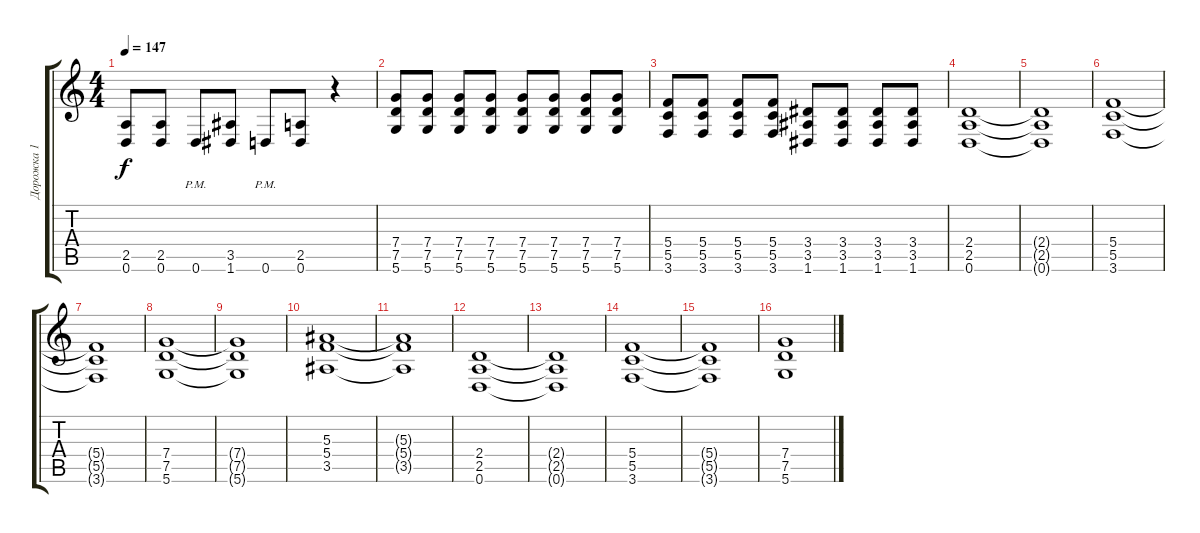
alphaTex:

\track ("Дорожка 1" "Дорожка 1") {instrument distortionguitar}
\staff {score tabs}
\tuning (D4 A3 F3 C3 G2 D2) {hide}
\ts (4 4)
\tempo 147
\clef g2
\ks c
(2.5 0.6).8{dy f} (2.5 0.6).8 0.6{pm}.8 (3.5 1.6).8 0.6{pm}.8 (2.5 0.6).8 r.4 |
(7.4 7.5 5.6).8 (7.4 7.5 5.6).8 (7.4 7.5 5.6).8 (7.4 7.5 5.6).8 (7.4 7.5 5.6).8 (7.4 7.5 5.6).8 (7.4 7.5 5.6).8 (7.4 7.5 5.6).8 |
(5.4 5.5 3.6).8 (5.4 5.5 3.6).8 (5.4 5.5 3.6).8 (5.4 5.5 3.6).8 (3.4 3.5 1.6).8 (3.4 3.5 1.6).8 (3.4 3.5 1.6).8 (3.4 3.5 1.6).8 |
(2.4 2.5 0.6).1 |
(2.4{t} 2.5{t} 0.6{t}).1 |
(5.4 5.5 3.6).1 |
(5.4{t} 5.5{t} 3.6{t}).1 |
(7.4 7.5 5.6).1 |
(7.4{t} 7.5{t} 5.6{t}).1 |
(5.3 5.4 3.5).1 |
(5.3{t} 5.4{t} 3.5{t}).1 |
(2.4 2.5 0.6).1 |
(2.4{t} 2.5{t} 0.6{t}).1 |
(5.4 5.5 3.6).1 |
(5.4{t} 5.5{t} 3.6{t}).1 |
(7.4 7.5 5.6).1
